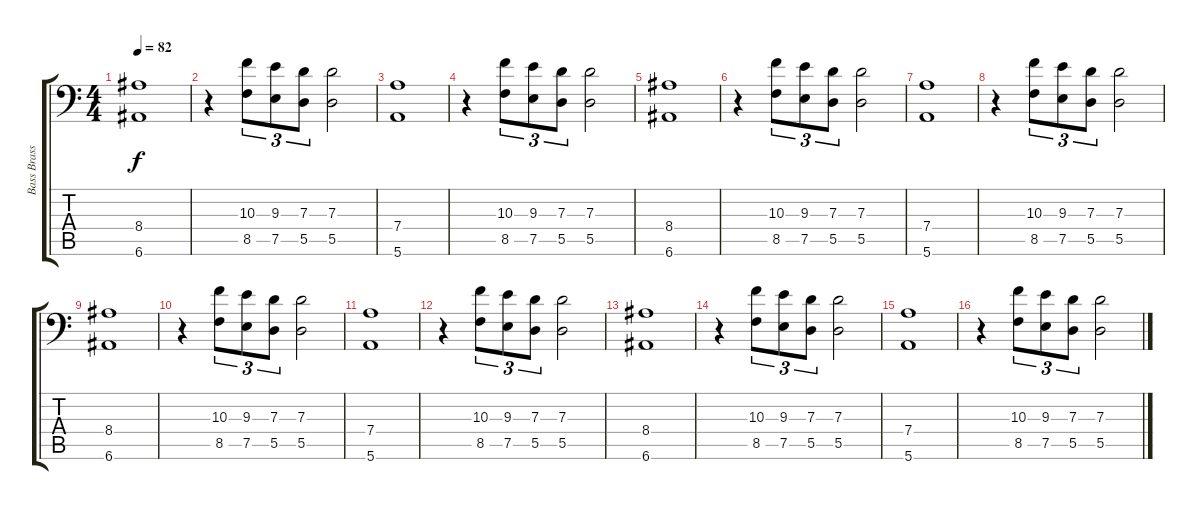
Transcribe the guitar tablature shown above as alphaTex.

\track ("Bass Brass" "Bass Brass") {instrument synthbass1}
\staff {score tabs}
\tuning (E3 B2 G2 D2 A1 E1) {hide}
\ts (4 4)
\tempo 82
\clef f4
\ks c
(8.4 6.6).1{dy f} |
r.4 (10.3 8.5).8{tu (3 2)} (9.3 7.5).8{tu (3 2)} (7.3 5.5).8{tu (3 2)} (7.3 5.5).2 |
(7.4 5.6).1 |
r.4 (10.3 8.5).8{tu (3 2)} (9.3 7.5).8{tu (3 2)} (7.3 5.5).8{tu (3 2)} (7.3 5.5).2 |
(8.4 6.6).1 |
r.4 (10.3 8.5).8{tu (3 2)} (9.3 7.5).8{tu (3 2)} (7.3 5.5).8{tu (3 2)} (7.3 5.5).2 |
(7.4 5.6).1 |
r.4 (10.3 8.5).8{tu (3 2)} (9.3 7.5).8{tu (3 2)} (7.3 5.5).8{tu (3 2)} (7.3 5.5).2 |
(8.4 6.6).1 |
r.4 (10.3 8.5).8{tu (3 2)} (9.3 7.5).8{tu (3 2)} (7.3 5.5).8{tu (3 2)} (7.3 5.5).2 |
(7.4 5.6).1 |
r.4 (10.3 8.5).8{tu (3 2)} (9.3 7.5).8{tu (3 2)} (7.3 5.5).8{tu (3 2)} (7.3 5.5).2 |
(8.4 6.6).1 |
r.4 (10.3 8.5).8{tu (3 2)} (9.3 7.5).8{tu (3 2)} (7.3 5.5).8{tu (3 2)} (7.3 5.5).2 |
(7.4 5.6).1 |
r.4 (10.3 8.5).8{tu (3 2)} (9.3 7.5).8{tu (3 2)} (7.3 5.5).8{tu (3 2)} (7.3 5.5).2
